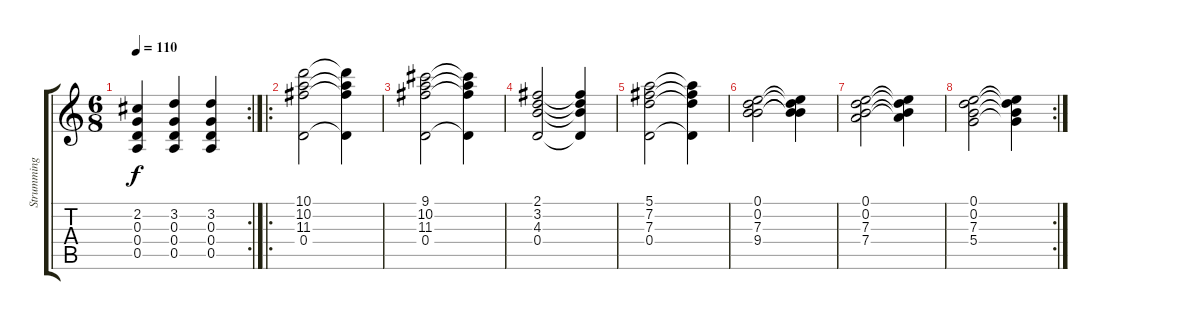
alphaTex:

\track ("Strumming Guitar" "Strumming ") {instrument acousticguitarnylon}
\staff {score tabs}
\tuning (E4 B3 G3 D3 A2 E2) {hide}
\rc 2
\ts (6 8)
\tempo 110
\clef g2
\ks c
(2.2 0.3 0.4 0.5).4{dy f} (3.2 0.3 0.4 0.5).4 (3.2 0.3 0.4 0.5).4 |
\ro
(10.1 10.2 11.3 0.4).2 (10.1{t} 10.2{t} 11.3{t} 0.4{t}).4 |
(9.1 10.2 11.3 0.4).2 (9.1{t} 10.2{t} 11.3{t} 0.4{t}).4 |
(2.1 3.2 4.3 0.4).2 (2.1{t} 3.2{t} 4.3{t} 0.4{t}).4 |
(5.1 7.2 7.3 0.4).2 (5.1{t} 7.2{t} 7.3{t} 0.4{t}).4 |
(0.1 0.2 7.3 9.4).2 (0.1{t} 0.2{t} 7.3{t} 9.4{t}).4 |
(0.1 0.2 7.3 7.4).2 (0.1{t} 0.2{t} 7.3{t} 7.4{t}).4 |
\rc 2
(0.1 0.2 7.3 5.4).2 (0.1{t} 0.2{t} 7.3{t} 5.4{t}).4
